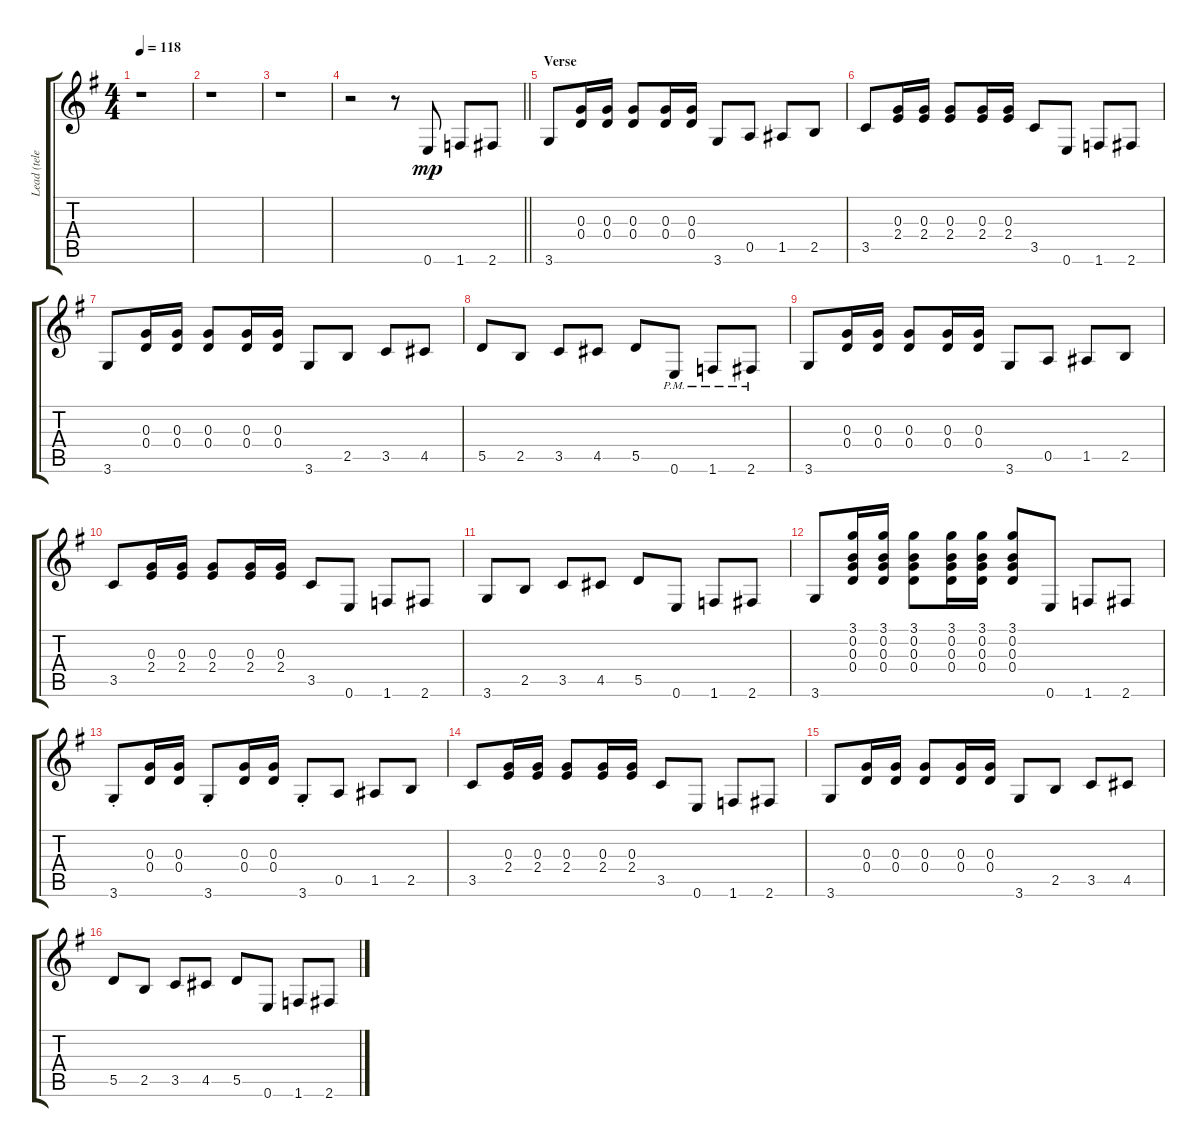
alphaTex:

\track ("Lead (telecaster b-bender)" "Lead (tele") {instrument overdrivenguitar}
\staff {score tabs}
\tuning (E4 B3 G3 D3 A2 E2) {hide}
\ts (4 4)
\tempo 118
\clef g2
\ks g
r.1{dy mp instrument overdrivenguitar} |
r.1 |
r.1 |
\barLineRight lightlight
r.2 r.8 0.6.8 1.6.8 2.6.8 |
\section ("" "Verse")
3.6.8 (0.3 0.4).16 (0.3 0.4).16 (0.3 0.4).8 (0.3 0.4).16 (0.3 0.4).16 3.6.8 0.5.8 1.5.8 2.5.8 |
3.5.8 (0.3 2.4).16 (0.3 2.4).16 (0.3 2.4).8 (0.3 2.4).16 (0.3 2.4).16 3.5.8 0.6.8 1.6.8 2.6.8 |
3.6.8 (0.3 0.4).16 (0.3 0.4).16 (0.3 0.4).8 (0.3 0.4).16 (0.3 0.4).16 3.6.8 2.5.8 3.5.8 4.5.8 |
5.5.8 2.5.8 3.5.8 4.5.8 5.5.8 0.6{pm}.8 1.6{pm}.8 2.6{pm}.8 |
3.6.8 (0.3 0.4).16 (0.3 0.4).16 (0.3 0.4).8 (0.3 0.4).16 (0.3 0.4).16 3.6.8 0.5.8 1.5.8 2.5.8 |
3.5.8 (0.3 2.4).16 (0.3 2.4).16 (0.3 2.4).8 (0.3 2.4).16 (0.3 2.4).16 3.5.8 0.6.8 1.6.8 2.6.8 |
3.6.8 2.5.8 3.5.8 4.5.8 5.5.8 0.6.8 1.6.8 2.6.8 |
3.6.8 (3.1 0.2 0.3 0.4).16 (3.1 0.2 0.3 0.4).16 (3.1 0.2 0.3 0.4).8 (3.1 0.2 0.3 0.4).16 (3.1 0.2 0.3 0.4).16 (3.1 0.2 0.3 0.4).8 0.6.8 1.6.8 2.6.8 |
3.6{st}.8 (0.3 0.4).16 (0.3 0.4).16 3.6{st}.8 (0.3 0.4).16 (0.3 0.4).16 3.6{st}.8 0.5.8 1.5.8 2.5.8 |
3.5.8 (0.3 2.4).16 (0.3 2.4).16 (0.3 2.4).8 (0.3 2.4).16 (0.3 2.4).16 3.5.8 0.6.8 1.6.8 2.6.8 |
3.6.8 (0.3 0.4).16 (0.3 0.4).16 (0.3 0.4).8 (0.3 0.4).16 (0.3 0.4).16 3.6.8 2.5.8 3.5.8 4.5.8 |
5.5.8 2.5.8 3.5.8 4.5.8 5.5.8 0.6.8 1.6.8 2.6.8
